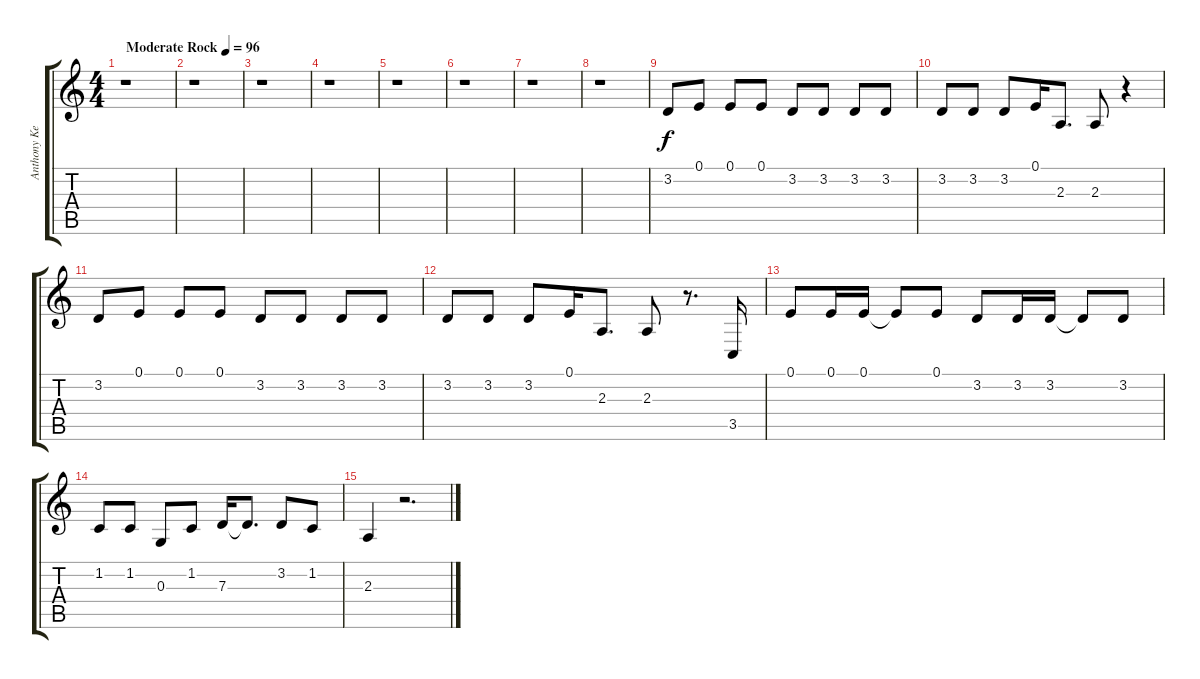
\track ("Anthony Keidis (Vocals)" "Anthony Ke") {instrument altosax}
\staff {score tabs}
\tuning (E4 B3 G3 D3 A2 E2) {hide}
\ts (4 4)
\tempo (96 "Moderate Rock")
\clef g2
\ks c
r.1{dy f instrument altosax} |
r.1 |
r.1 |
r.1 |
r.1 |
r.1 |
r.1 |
r.1 |
3.2.8 0.1.8 0.1.8 0.1.8 3.2.8 3.2.8 3.2.8 3.2.8 |
3.2.8 3.2.8 3.2.8 0.1.16 2.3.8{d} 2.3.8 r.4 |
3.2.8 0.1.8 0.1.8 0.1.8 3.2.8 3.2.8 3.2.8 3.2.8 |
3.2.8 3.2.8 3.2.8 0.1.16 2.3.8{d} 2.3.8 r.8{d} 3.5.16 |
0.1.8 0.1.16 0.1.16 0.1{t}.8 0.1.8 3.2.8 3.2.16 3.2.16 3.2{t}.8 3.2.8 |
1.2.8 1.2.8 0.3.8 1.2.8 7.3.16 7.3{t}.8{d} 3.2.8 1.2.8 |
2.3.4 r.2{d}
